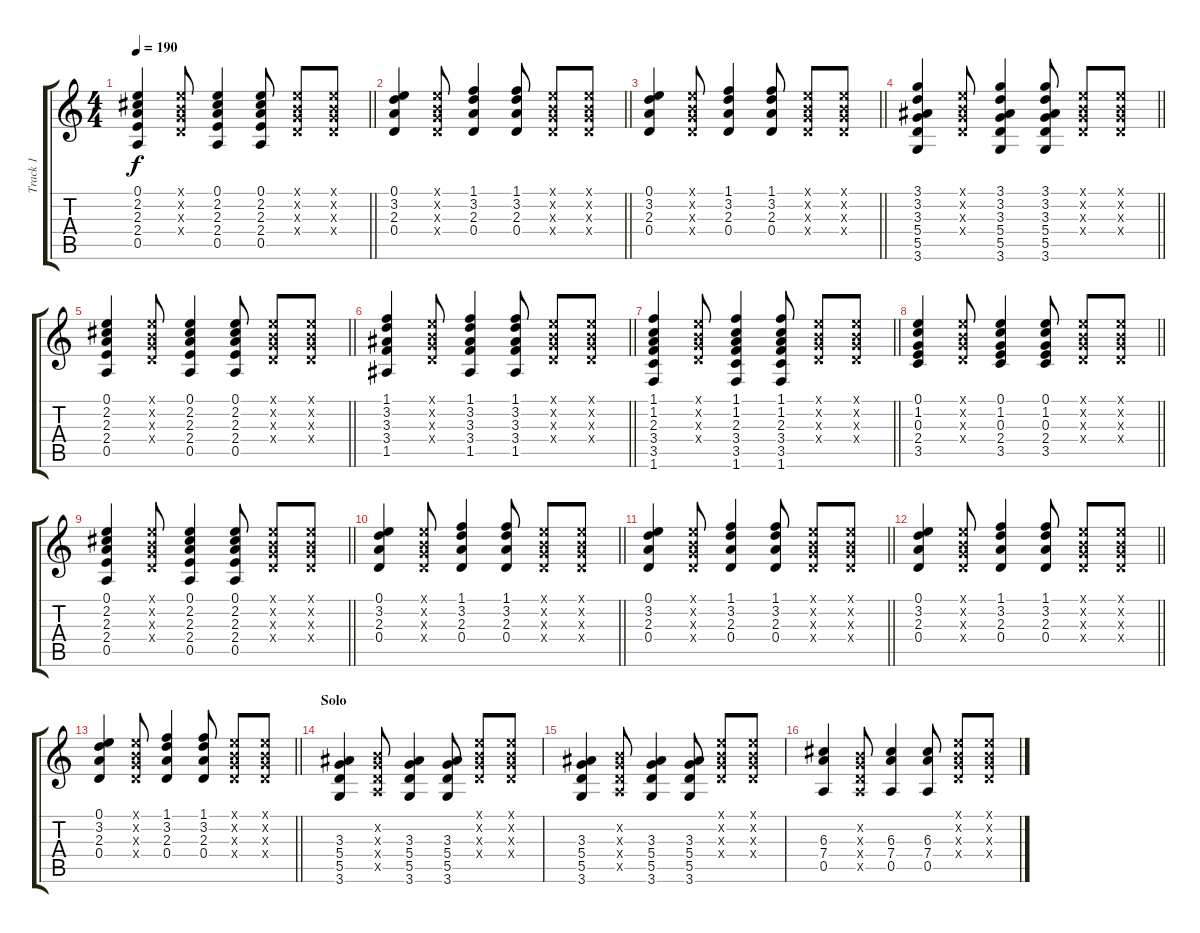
\track ("Track 1" "Track 1") {instrument acousticguitarsteel}
\staff {score tabs}
\tuning (E4 B3 G3 D3 A2 E2) {hide}
\ts (4 4)
\tempo 190
\clef g2
\barLineRight lightlight
\ks c
(0.1 2.2 2.3 2.4 0.5).4{dy f} (0.1{x} 0.2{x} 0.3{x} 0.4{x}).8 (0.1 2.2 2.3 2.4 0.5).4 (0.1 2.2 2.3 2.4 0.5).8 (0.1{x} 0.2{x} 0.3{x} 0.4{x}).8 (0.1{x} 0.2{x} 0.3{x} 0.4{x}).8 |
\barLineRight lightlight
(0.1 3.2 2.3 0.4).4 (0.1{x} 0.2{x} 0.3{x} 0.4{x}).8 (1.1 3.2 2.3 0.4).4 (1.1 3.2 2.3 0.4).8 (0.1{x} 0.2{x} 0.3{x} 0.4{x}).8 (0.1{x} 0.2{x} 0.3{x} 0.4{x}).8 |
\barLineRight lightlight
(0.1 3.2 2.3 0.4).4 (0.1{x} 0.2{x} 0.3{x} 0.4{x}).8 (1.1 3.2 2.3 0.4).4 (1.1 3.2 2.3 0.4).8 (0.1{x} 0.2{x} 0.3{x} 0.4{x}).8 (0.1{x} 0.2{x} 0.3{x} 0.4{x}).8 |
\barLineRight lightlight
(3.1 3.2 3.3 5.4 5.5 3.6).4 (0.1{x} 0.2{x} 0.3{x} 0.4{x}).8 (3.1 3.2 3.3 5.4 5.5 3.6).4 (3.1 3.2 3.3 5.4 5.5 3.6).8 (0.1{x} 0.2{x} 0.3{x} 0.4{x}).8 (0.1{x} 0.2{x} 0.3{x} 0.4{x}).8 |
\barLineRight lightlight
(0.1 2.2 2.3 2.4 0.5).4 (0.1{x} 0.2{x} 0.3{x} 0.4{x}).8 (0.1 2.2 2.3 2.4 0.5).4 (0.1 2.2 2.3 2.4 0.5).8 (0.1{x} 0.2{x} 0.3{x} 0.4{x}).8 (0.1{x} 0.2{x} 0.3{x} 0.4{x}).8 |
\barLineRight lightlight
(1.1 3.2 3.3 3.4 1.5).4 (0.1{x} 0.2{x} 0.3{x} 0.4{x}).8 (1.1 3.2 3.3 3.4 1.5).4 (1.1 3.2 3.3 3.4 1.5).8 (0.1{x} 0.2{x} 0.3{x} 0.4{x}).8 (0.1{x} 0.2{x} 0.3{x} 0.4{x}).8 |
\barLineRight lightlight
(1.1 1.2 2.3 3.4 3.5 1.6).4 (0.1{x} 0.2{x} 0.3{x} 0.4{x}).8 (1.1 1.2 2.3 3.4 3.5 1.6).4 (1.1 1.2 2.3 3.4 3.5 1.6).8 (0.1{x} 0.2{x} 0.3{x} 0.4{x}).8 (0.1{x} 0.2{x} 0.3{x} 0.4{x}).8 |
\barLineRight lightlight
(0.1 1.2 0.3 2.4 3.5).4 (0.1{x} 0.2{x} 0.3{x} 0.4{x}).8 (0.1 1.2 0.3 2.4 3.5).4 (0.1 1.2 0.3 2.4 3.5).8 (0.1{x} 0.2{x} 0.3{x} 0.4{x}).8 (0.1{x} 0.2{x} 0.3{x} 0.4{x}).8 |
\barLineRight lightlight
(0.1 2.2 2.3 2.4 0.5).4 (0.1{x} 0.2{x} 0.3{x} 0.4{x}).8 (0.1 2.2 2.3 2.4 0.5).4 (0.1 2.2 2.3 2.4 0.5).8 (0.1{x} 0.2{x} 0.3{x} 0.4{x}).8 (0.1{x} 0.2{x} 0.3{x} 0.4{x}).8 |
\barLineRight lightlight
(0.1 3.2 2.3 0.4).4 (0.1{x} 0.2{x} 0.3{x} 0.4{x}).8 (1.1 3.2 2.3 0.4).4 (1.1 3.2 2.3 0.4).8 (0.1{x} 0.2{x} 0.3{x} 0.4{x}).8 (0.1{x} 0.2{x} 0.3{x} 0.4{x}).8 |
\barLineRight lightlight
(0.1 3.2 2.3 0.4).4 (0.1{x} 0.2{x} 0.3{x} 0.4{x}).8 (1.1 3.2 2.3 0.4).4 (1.1 3.2 2.3 0.4).8 (0.1{x} 0.2{x} 0.3{x} 0.4{x}).8 (0.1{x} 0.2{x} 0.3{x} 0.4{x}).8 |
\barLineRight lightlight
(0.1 3.2 2.3 0.4).4 (0.1{x} 0.2{x} 0.3{x} 0.4{x}).8 (1.1 3.2 2.3 0.4).4 (1.1 3.2 2.3 0.4).8 (0.1{x} 0.2{x} 0.3{x} 0.4{x}).8 (0.1{x} 0.2{x} 0.3{x} 0.4{x}).8 |
\barLineRight lightlight
(0.1 3.2 2.3 0.4).4 (0.1{x} 0.2{x} 0.3{x} 0.4{x}).8 (1.1 3.2 2.3 0.4).4 (1.1 3.2 2.3 0.4).8 (0.1{x} 0.2{x} 0.3{x} 0.4{x}).8 (0.1{x} 0.2{x} 0.3{x} 0.4{x}).8 |
\section ("" "Solo")
(3.3 5.4 5.5 3.6).4 (0.2{x} 0.3{x} 0.4{x} 0.5{x}).8 (3.3 5.4 5.5 3.6).4 (3.3 5.4 5.5 3.6).8 (0.1{x} 0.2{x} 0.3{x} 0.4{x}).8 (0.1{x} 0.2{x} 0.3{x} 0.4{x}).8 |
(3.3 5.4 5.5 3.6).4 (0.2{x} 0.3{x} 0.4{x} 0.5{x}).8 (3.3 5.4 5.5 3.6).4 (3.3 5.4 5.5 3.6).8 (0.1{x} 0.2{x} 0.3{x} 0.4{x}).8 (0.1{x} 0.2{x} 0.3{x} 0.4{x}).8 |
(6.3 7.4 0.5).4 (0.2{x} 0.3{x} 0.4{x} 0.5{x}).8 (6.3 7.4 0.5).4 (6.3 7.4 0.5).8 (0.1{x} 0.2{x} 0.3{x} 0.4{x}).8 (0.1{x} 0.2{x} 0.3{x} 0.4{x}).8
